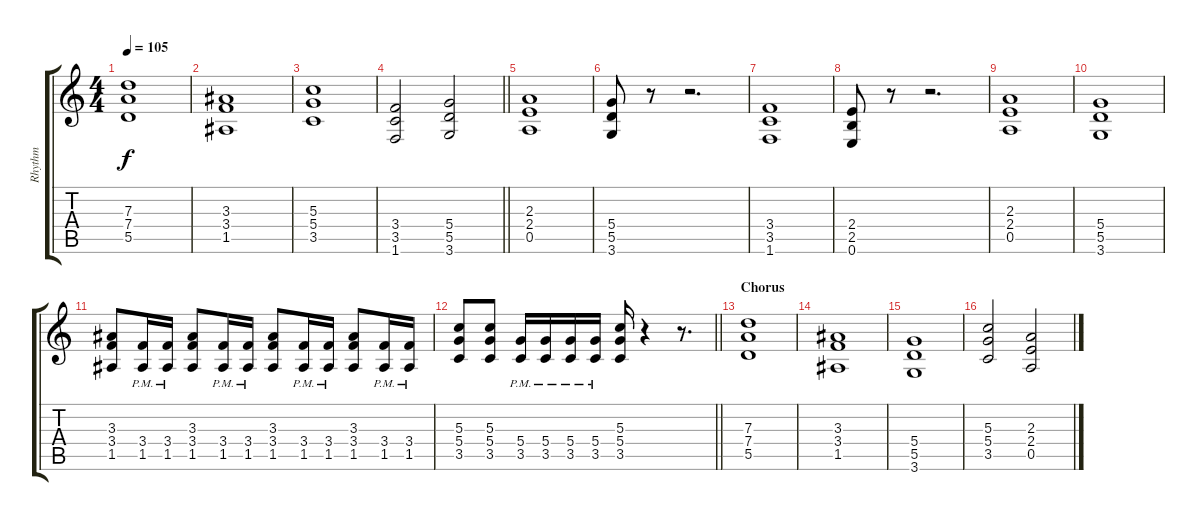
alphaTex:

\track ("Rhythm" "Rhythm") {instrument distortionguitar}
\staff {score tabs}
\tuning (E4 B3 G3 D3 A2 E2) {hide}
\ts (4 4)
\tempo 105
\clef g2
\ks c
(7.3 7.4 5.5).1{dy f} |
(3.3 3.4 1.5).1 |
(5.3 5.4 3.5).1 |
\barLineRight lightlight
(3.4 3.5 1.6).2 (5.4 5.5 3.6).2 |
(2.3 2.4 0.5).1 |
(5.4 5.5 3.6).8 r.8 r.2{d} |
(3.4 3.5 1.6).1 |
(2.4 2.5 0.6).8 r.8 r.2{d} |
(2.3 2.4 0.5).1 |
(5.4 5.5 3.6).1 |
(3.3 3.4 1.5).8 (3.4{pm} 1.5{pm}).16 (3.4{pm} 1.5{pm}).16 (3.3 3.4 1.5).8 (3.4{pm} 1.5{pm}).16 (3.4{pm} 1.5{pm}).16 (3.3 3.4 1.5).8 (3.4{pm} 1.5{pm}).16 (3.4{pm} 1.5{pm}).16 (3.3 3.4 1.5).8 (3.4{pm} 1.5{pm}).16 (3.4{pm} 1.5{pm}).16 |
\barLineRight lightlight
(5.3 5.4 3.5).8 (5.3 5.4 3.5).8 (5.4 3.5{pm}).16 (5.4 3.5{pm}).16 (5.4 3.5{pm}).16 (5.4 3.5{pm}).16 (5.3 5.4 3.5).16 r.4 r.8{d} |
\section ("" "Chorus")
(7.3 7.4 5.5).1 |
(3.3 3.4 1.5).1 |
(5.4 5.5 3.6).1 |
(5.3 5.4 3.5).2 (2.3 2.4 0.5).2
